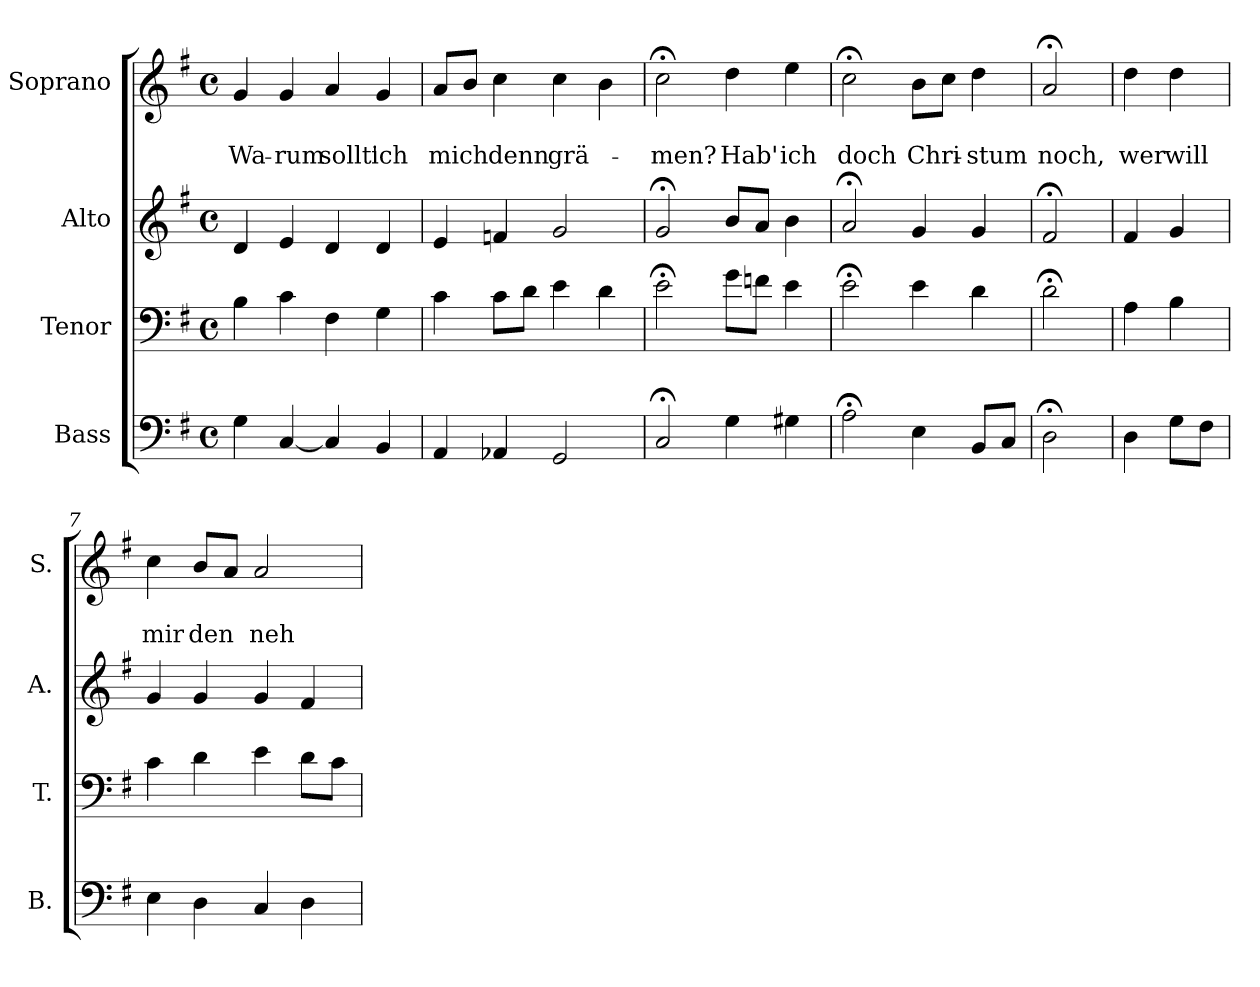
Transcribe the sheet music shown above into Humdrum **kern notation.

**kern	**kern	**kern	**kern	**text	**text
*part4	*part3	*part2	*part1	*part1	*part1
*staff4	*staff3	*staff2	*staff1	*staff1	*staff1
*I"Bass	*I"Tenor	*I"Alto	*I"Soprano	*	*
*I'B.	*I'T.	*I'A.	*I'S.	*	*
*clefF4	*clefF4	*clefG2	*clefG2	*	*
*k[f#]	*k[f#]	*k[f#]	*k[f#]	*	*
*G:	*G:	*G:	*G:	*	*
*M4/4	*M4/4	*M4/4	*M4/4	*	*
*met(c)	*met(c)	*met(c)	*met(c)	*	*
=1	=1	=1	=1	=1	=1
4G\	4B\	4d/	4g/	.	Wa-
[4C/	4c\	4e/	4g/	.	-rum
4C/]	4F#\	4d/	4a/	.	sollt'
4BB/	4G\	4d/	4g/	.	ich
=2	=2	=2	=2	=2	=2
4AA/	4c\	4e/	8a/L	.	mich
.	.	.	8b/J	.	.
4AA-X/	8c\L	4fn/	4cc\	.	denn
.	8d\J	.	.	.	.
2GG/	4e\	2g/	4cc\	.	grä-
.	4d\	.	4b\	.	.
=3	=3	=3	=3	=3	=3
2C;</	2e;<\	2g;</	2cc;<\	.	-men?
4G\	8g\L	8b/L	4dd\	.	Hab'
.	8fn\J	8a/J	.	.	.
4G#X\	4e\	4b\	4ee\	.	ich
=4	=4	=4	=4	=4	=4
2A;<\	2e;<\	2a;</	2cc;<\	.	doch
4E\	4e\	4g/	8b\L	.	Chri-
.	.	.	8cc\J	.	.
8BB/L	4d\	4g/	4dd\	.	-stum
8C/J	.	.	.	.	.
=5	=5	=5	=5	=5	=5
2D;<\	2d;<\	2f#;</	2a;</	.	noch,
!!LO:LB:g=z
=6	=6	=6	=6	=6	=6
4D\	4A\	4f#/	4dd\	.	wer
8G\L	4B\	4g/	4dd\	.	will
8F#\J	.	.	.	.	.
=7	=7	=7	=7	=7	=7
4E\	4c\	4g/	4cc\	.	mir
4D\	4d\	4g/	8b/L	.	den
.	.	.	8a/J	.	.
4C/	4e\	4g/	2a/	.	neh-
4D\	8d\L	4f#/	.	.	.
.	8c\J	.	.	.	.
=	=	=	=	=	=
*-	*-	*-	*-	*-	*-
